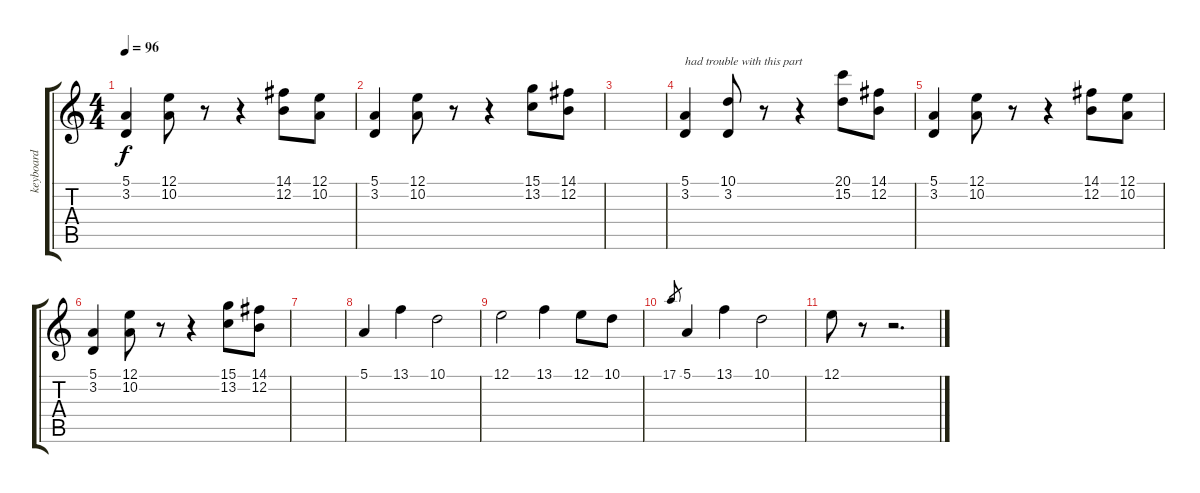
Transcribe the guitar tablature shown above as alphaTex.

\track ("keyboard" "keyboard") {instrument lead8bassandlead}
\staff {score tabs}
\tuning (E4 B3 G3 D3 A2 D2) {hide}
\ts (4 4)
\tempo 96
\clef g2
\ks c
(5.1 3.2).4{dy f instrument orchestrahit} (12.1 10.2).8 r.8 r.4 (14.1 12.2).8{instrument lead8bassandlead} (12.1 10.2).8 |
(5.1 3.2).4{instrument orchestrahit} (12.1 10.2).8 r.8 r.4 (15.1 13.2).8{instrument lead8bassandlead} (14.1 12.2).8 |
|
(5.1 3.2).4{txt "had trouble with this part" instrument orchestrahit} (10.1 3.2).8 r.8 r.4 (20.1 15.2).8{instrument lead8bassandlead} (14.1 12.2).8 |
(5.1 3.2).4{instrument orchestrahit} (12.1 10.2).8 r.8 r.4 (14.1 12.2).8{instrument lead8bassandlead} (12.1 10.2).8 |
(5.1 3.2).4{instrument orchestrahit} (12.1 10.2).8 r.8 r.4 (15.1 13.2).8{instrument lead8bassandlead} (14.1 12.2).8 |
|
5.1.4{volume 16 instrument lead3calliope} 13.1.4 10.1.2 |
12.1.2 13.1.4 12.1.8 10.1.8 |
17.1.8{gr} 5.1.4 13.1.4 10.1.2 |
12.1.8 r.8 r.2{d}
